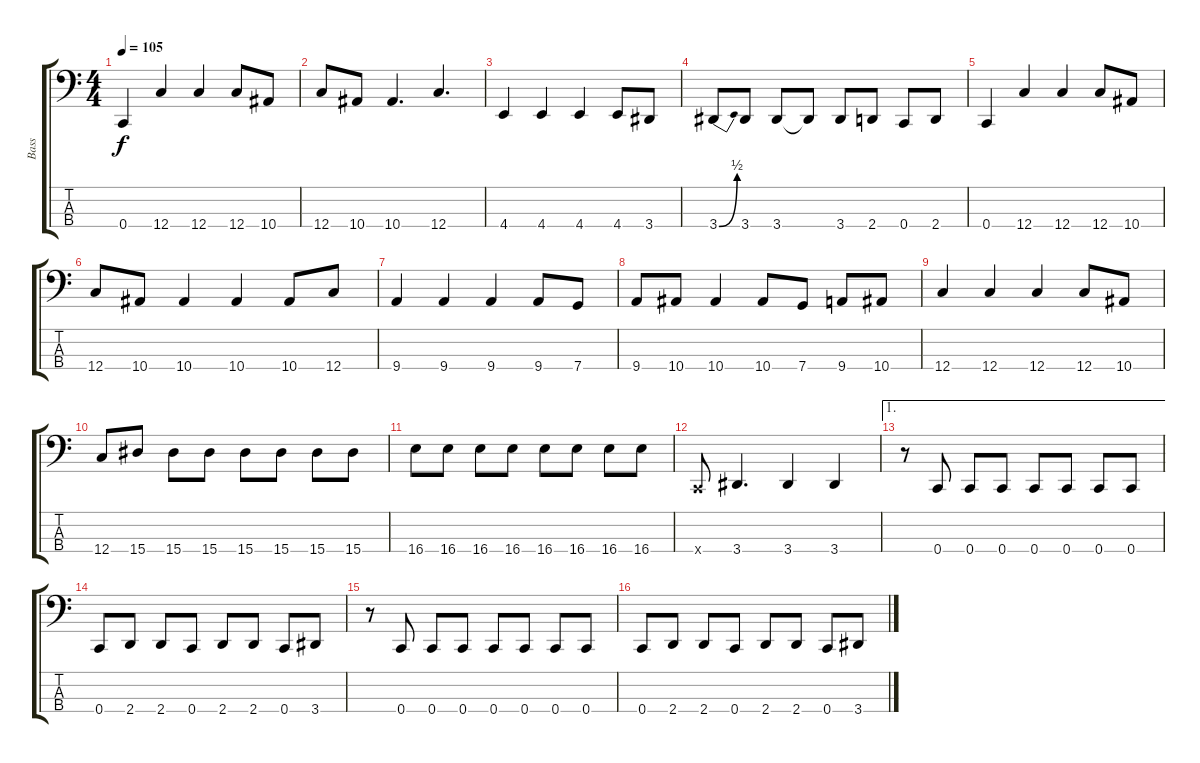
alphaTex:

\track ("Bass" "Bass") {instrument overdrivenguitar}
\staff {score tabs}
\tuning (F2 C2 G1 C1) {hide}
\ts (4 4)
\tempo 105
\clef f4
\ks c
0.4.4{dy f} 12.4.4 12.4.4 12.4.8 10.4.8 |
12.4.8 10.4.8 10.4.4{d} 12.4.4{d} |
4.4.4 4.4.4 4.4.4 4.4.8 3.4.8 |
3.4{be (bend 0 0 60 2)}.8 3.4.8 3.4.8 3.4{t}.8 3.4.8 2.4.8 0.4.8 2.4.8 |
0.4.4 12.4.4 12.4.4 12.4.8 10.4.8 |
12.4.8 10.4.8 10.4.4 10.4.4 10.4.8 12.4.8 |
9.4.4 9.4.4 9.4.4 9.4.8 7.4.8 |
9.4.8 10.4.8 10.4.4 10.4.8 7.4.8 9.4.8 10.4.8 |
12.4.4 12.4.4 12.4.4 12.4.8 10.4.8 |
12.4.8 15.4.8 15.4.8 15.4.8 15.4.8 15.4.8 15.4.8 15.4.8 |
16.4.8 16.4.8 16.4.8 16.4.8 16.4.8 16.4.8 16.4.8 16.4.8 |
0.4{x}.8 3.4.4{d} 3.4.4 3.4.4 |
\ae 1
r.8 0.4.8 0.4.8 0.4.8 0.4.8 0.4.8 0.4.8 0.4.8 |
0.4.8 2.4.8 2.4.8 0.4.8 2.4.8 2.4.8 0.4.8 3.4.8 |
r.8 0.4.8 0.4.8 0.4.8 0.4.8 0.4.8 0.4.8 0.4.8 |
0.4.8 2.4.8 2.4.8 0.4.8 2.4.8 2.4.8 0.4.8 3.4.8
